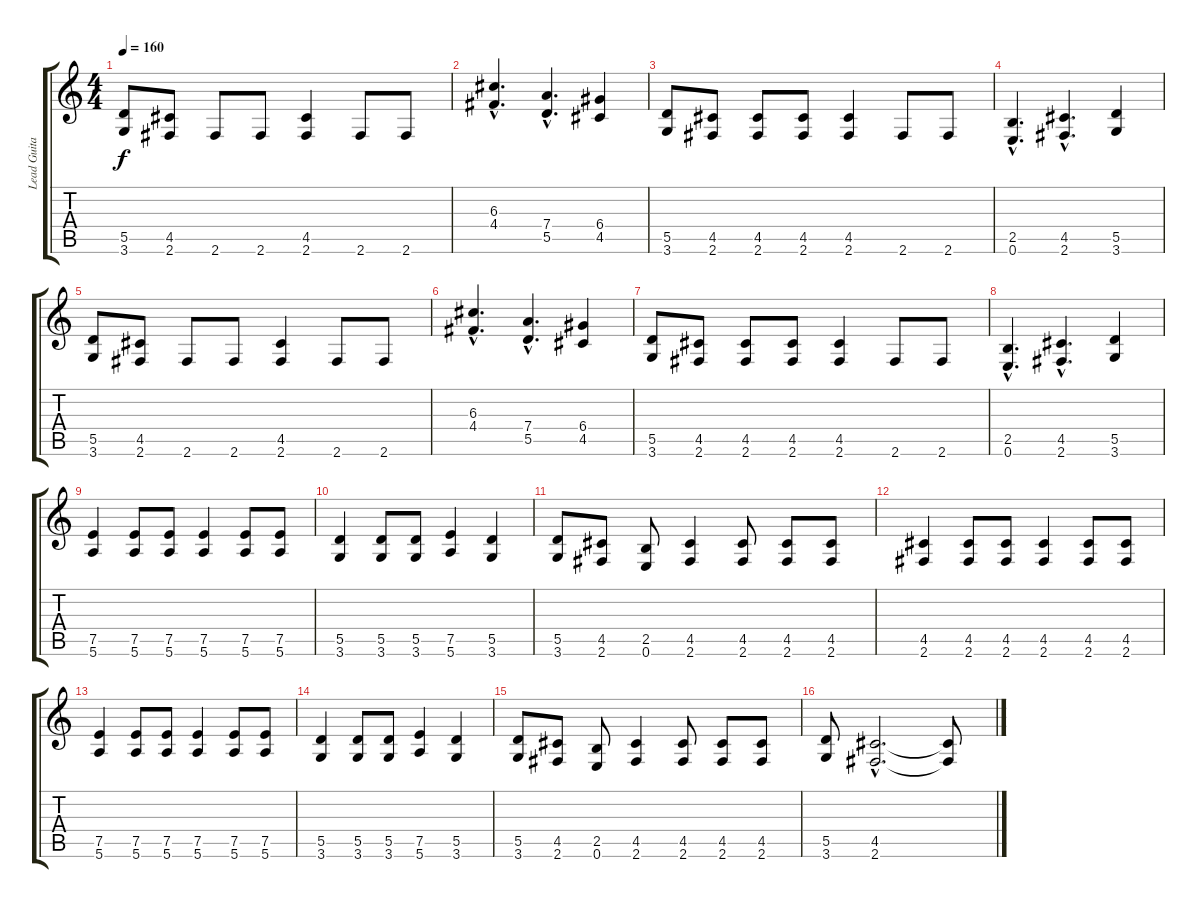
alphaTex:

\track ("Lead Guitar" "Lead Guita") {instrument distortionguitar}
\staff {score tabs}
\tuning (E4 B3 G3 D3 A2 E2) {hide}
\ts (4 4)
\tempo 160
\clef g2
\ks c
(5.5 3.6).8{dy f} (4.5 2.6).8 2.6.8 2.6.8 (4.5 2.6).4 2.6.8 2.6.8 |
(6.3{hac} 4.4{hac}).4{d} (7.4{hac} 5.5{hac}).4{d} (6.4 4.5).4 |
(5.5 3.6).8 (4.5 2.6).8 (4.5 2.6).8 (4.5 2.6).8 (4.5 2.6).4 2.6.8 2.6.8 |
(2.5{hac} 0.6{hac}).4{d} (4.5{hac} 2.6{hac}).4{d} (5.5 3.6).4 |
(5.5 3.6).8 (4.5 2.6).8 2.6.8 2.6.8 (4.5 2.6).4 2.6.8 2.6.8 |
(6.3{hac} 4.4{hac}).4{d} (7.4{hac} 5.5{hac}).4{d} (6.4 4.5).4 |
(5.5 3.6).8 (4.5 2.6).8 (4.5 2.6).8 (4.5 2.6).8 (4.5 2.6).4 2.6.8 2.6.8 |
(2.5{hac} 0.6{hac}).4{d} (4.5{hac} 2.6{hac}).4{d} (5.5 3.6).4 |
(7.5 5.6).4 (7.5 5.6).8 (7.5 5.6).8 (7.5 5.6).4 (7.5 5.6).8 (7.5 5.6).8 |
(5.5 3.6).4 (5.5 3.6).8 (5.5 3.6).8 (7.5 5.6).4 (5.5 3.6).4 |
(5.5 3.6).8 (4.5 2.6).8 (2.5 0.6).8 (4.5 2.6).4 (4.5 2.6).8 (4.5 2.6).8 (4.5 2.6).8 |
(4.5 2.6).4 (4.5 2.6).8 (4.5 2.6).8 (4.5 2.6).4 (4.5 2.6).8 (4.5 2.6).8 |
(7.5 5.6).4 (7.5 5.6).8 (7.5 5.6).8 (7.5 5.6).4 (7.5 5.6).8 (7.5 5.6).8 |
(5.5 3.6).4 (5.5 3.6).8 (5.5 3.6).8 (7.5 5.6).4 (5.5 3.6).4 |
(5.5 3.6).8 (4.5 2.6).8 (2.5 0.6).8 (4.5 2.6).4 (4.5 2.6).8 (4.5 2.6).8 (4.5 2.6).8 |
(5.5 3.6).8 (4.5{hac} 2.6{hac}).2{d} (4.5{t} 2.6{t}).8
